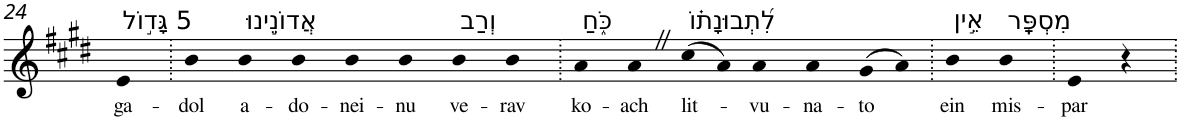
**kern	**text
*part1	*part1
*staff1	*staff1
*I"Piano	*
*I'Pno	*
!!LO:PB:g=z
*clefG2	*
*k[f#c#g#d#]	*
*E:	*
=24	=24
!LO:TX:a:t=5 גָּד֣וֹל	!
!	!LO:LY:b
4e	ga-
=25.	=25.
!	!LO:LY:b
4b	-dol
!LO:TX:a:t=אֲדוֹנֵ֣ינוּ	!
!	!LO:LY:b
4b	a-
!	!LO:LY:b
4b	-do-
!	!LO:LY:b
4b	-nei-
!	!LO:LY:b
4b	-nu
!LO:TX:a:t=וְרַב	!
!	!LO:LY:b
4b	ve-
!	!LO:LY:b
4b	-rav
=26.	=26.
!LO:TX:a:t=כֹּ֑חַ	!
!	!LO:LY:b
4a	ko-
!	!LO:LY:b
4aZ	-ach
!LO:TX:a:t=לִ֝תְבוּנָת֗וֹ	!
!	!LO:LY:b
(>8cc#	lit-
8a)	.
!	!LO:LY:b
4a	-vu-
!	!LO:LY:b
4a	-na-
!	!LO:LY:b
(>8g#	-to
8a)	.
=27.	=27.
!LO:TX:a:t=אֵ֣ין	!
!	!LO:LY:b
4b	ein
!LO:TX:a:t=מִסְפָּֽר	!
!	!LO:LY:b
4b	mis-
=28.	=28.
!	!LO:LY:b
4e	-par
4r	.
=.	=.
*-	*-
